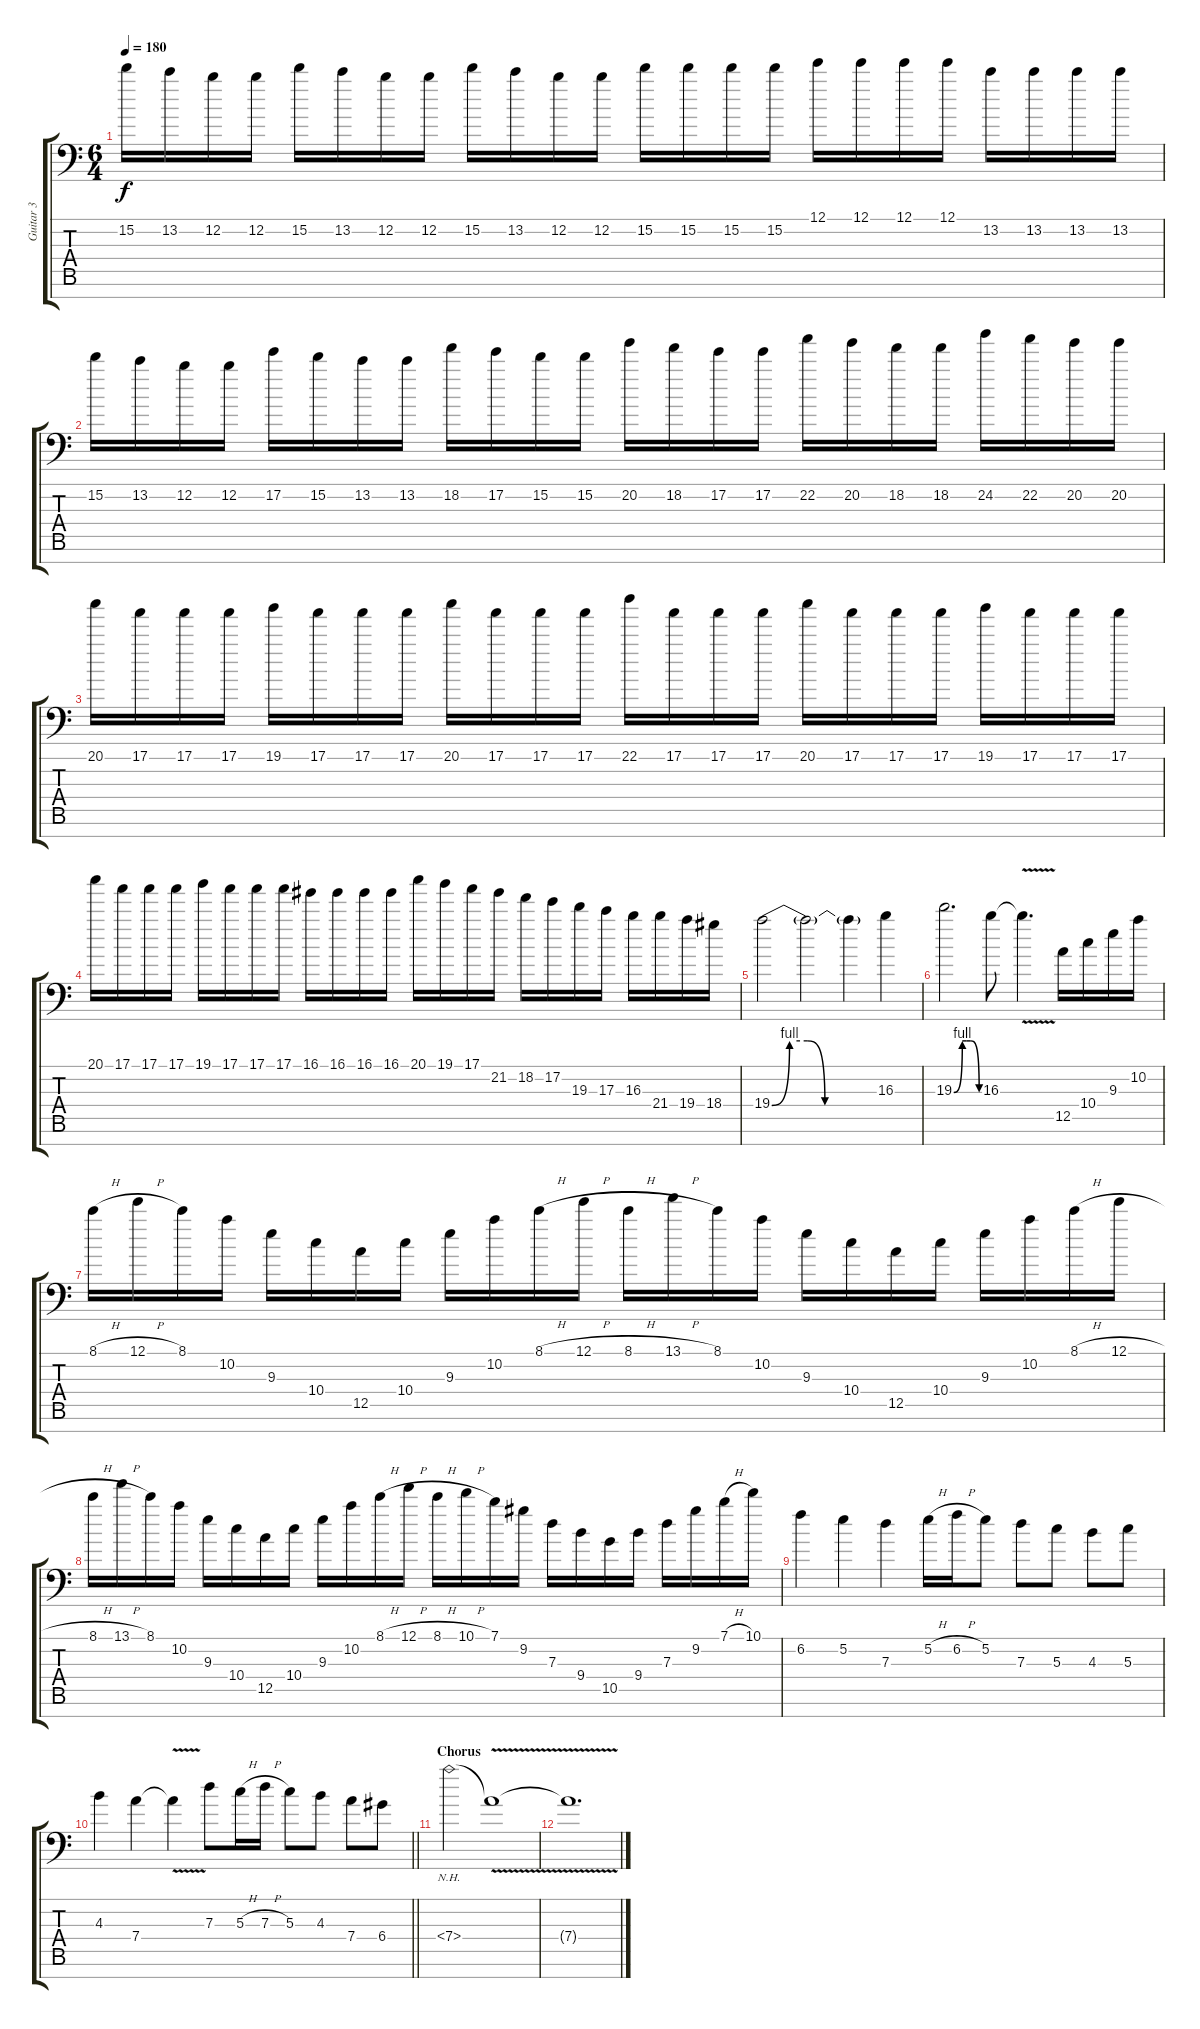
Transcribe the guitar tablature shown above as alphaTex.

\track ("Guitar 3" "Guitar 3") {instrument distortionguitar}
\staff {score tabs}
\tuning (E4 B3 G3 D3 A2 E2 A1) {hide}
\ts (6 4)
\tempo 180
\clef f4
\ks c
15.2.16{dy f} 13.2.16 12.2.16 12.2.16 15.2.16 13.2.16 12.2.16 12.2.16 15.2.16 13.2.16 12.2.16 12.2.16 15.2.16 15.2.16 15.2.16 15.2.16 12.1.16 12.1.16 12.1.16 12.1.16 13.2.16 13.2.16 13.2.16 13.2.16 |
15.2.16 13.2.16 12.2.16 12.2.16 17.2.16 15.2.16 13.2.16 13.2.16 18.2.16 17.2.16 15.2.16 15.2.16 20.2.16 18.2.16 17.2.16 17.2.16 22.2.16 20.2.16 18.2.16 18.2.16 24.2.16 22.2.16 20.2.16 20.2.16 |
20.1.16 17.1.16 17.1.16 17.1.16 19.1.16 17.1.16 17.1.16 17.1.16 20.1.16 17.1.16 17.1.16 17.1.16 22.1.16 17.1.16 17.1.16 17.1.16 20.1.16 17.1.16 17.1.16 17.1.16 19.1.16 17.1.16 17.1.16 17.1.16 |
20.1.16 17.1.16 17.1.16 17.1.16 19.1.16 17.1.16 17.1.16 17.1.16 16.1.16 16.1.16 16.1.16 16.1.16 20.1.16 19.1.16 17.1.16 21.2.16 18.2.16 17.2.16 19.3.16 17.3.16 16.3.16 21.4.16 19.4.16 18.4.16 |
19.4{be (custom 0 0 10 4 20 4 30 0 60 0)}.2 19.4{t}.2 19.4{t}.4 16.3.4 |
19.3{be (custom 0 0 20 4 30 4 40 4 60 0)}.2{d} 16.3.8 16.3{v t}.4{d} 12.5.16 10.4.16 9.3.16 10.2.16 |
8.1{h}.16 12.1{h}.16 8.1.16 10.2.16 9.3.16 10.4.16 12.5.16 10.4.16 9.3.16 10.2.16 8.1{h}.16 12.1{h}.16 8.1{h}.16 13.1{h}.16 8.1.16 10.2.16 9.3.16 10.4.16 12.5.16 10.4.16 9.3.16 10.2.16 8.1{h}.16 12.1{h}.16 |
8.1{h}.16 13.1{h}.16 8.1.16 10.2.16 9.3.16 10.4.16 12.5.16 10.4.16 9.3.16 10.2.16 8.1{h}.16 12.1{h}.16 8.1{h}.16 10.1{h}.16 7.1.16 9.2.16 7.3.16 9.4.16 10.5.16 9.4.16 7.3.16 9.2.16 7.1{h}.16 10.1.16 |
6.2.4 5.2.4 7.3.4 5.2{h}.16 6.2{h}.16 5.2.8 7.3.8 5.3.8 4.3.8 5.3.8 |
\barLineRight lightlight
4.3.4 7.4.4 7.4{v t}.4 7.3.8 5.3{h}.16 7.3{h}.16 5.3.8 4.3.8 7.4.8 6.4.8 |
\section ("" "Chorus")
7.4{nh}.2{volume 0} 7.4{v t}.1 |
7.4{t}.1{d}
